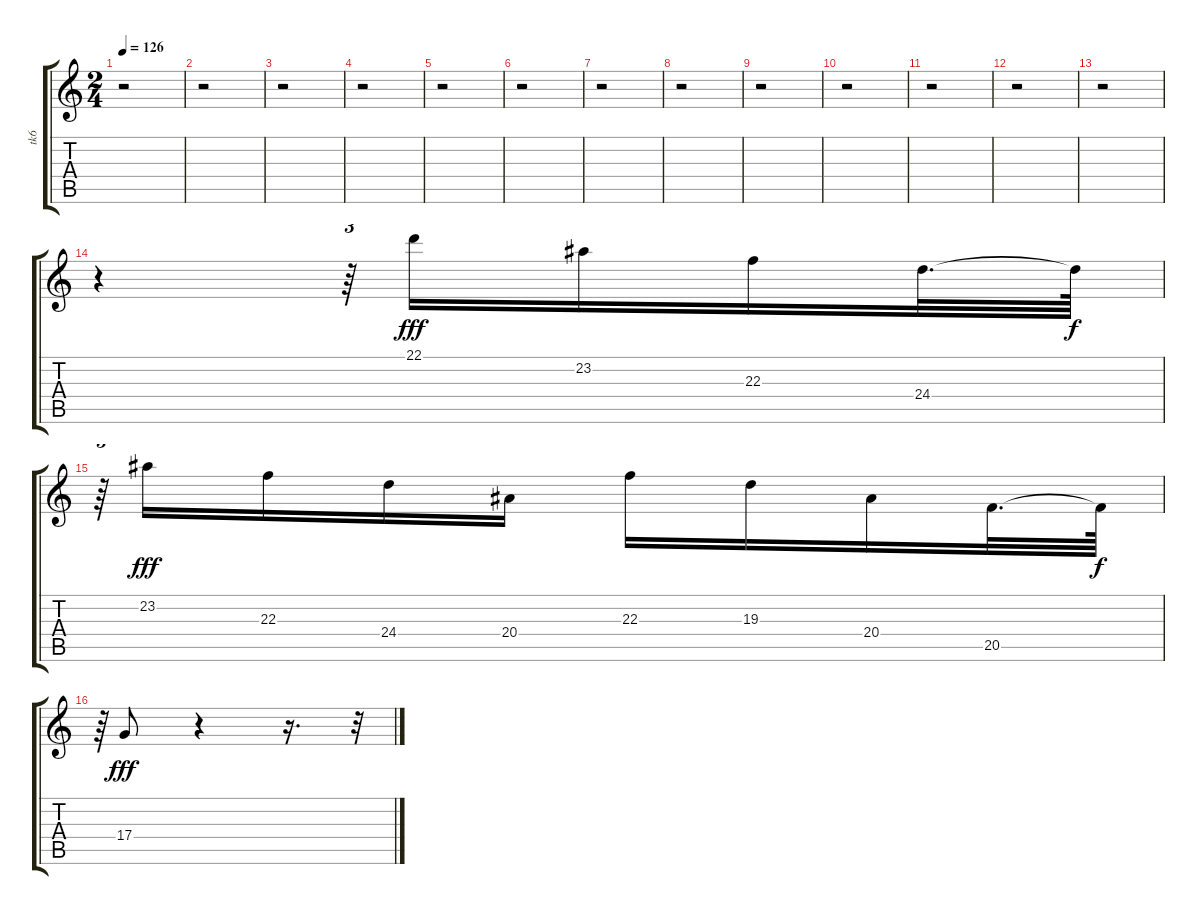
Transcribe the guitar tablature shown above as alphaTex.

\track ("tk6" "tk6") {instrument reedorgan}
\staff {score tabs}
\tuning (E4 B3 G3 D3 A2 E2) {hide}
\ts (2 4)
\tempo 126
\clef g2
\ks c
r.2{dy f} |
r.2 |
r.2 |
r.2 |
r.2 |
r.2 |
r.2 |
r.2 |
r.2 |
r.2 |
r.2 |
r.2 |
r.2 |
r.4 r.64{tu (3 2)} 22.1.16{dy fff} 23.2.16 22.3.16 24.4.32{d} 24.4{t}.64{dy f} |
r.64{tu (3 2)} 23.2.16{dy fff} 22.3.16 24.4.16 20.4.16 22.3.16 19.3.16 20.4.16 20.5.32{d} 20.5{t}.64{dy f} |
r.64{tu (3 2)} 17.4.8{dy fff} r.4 r.16{d} r.32{tu (3 2)}
